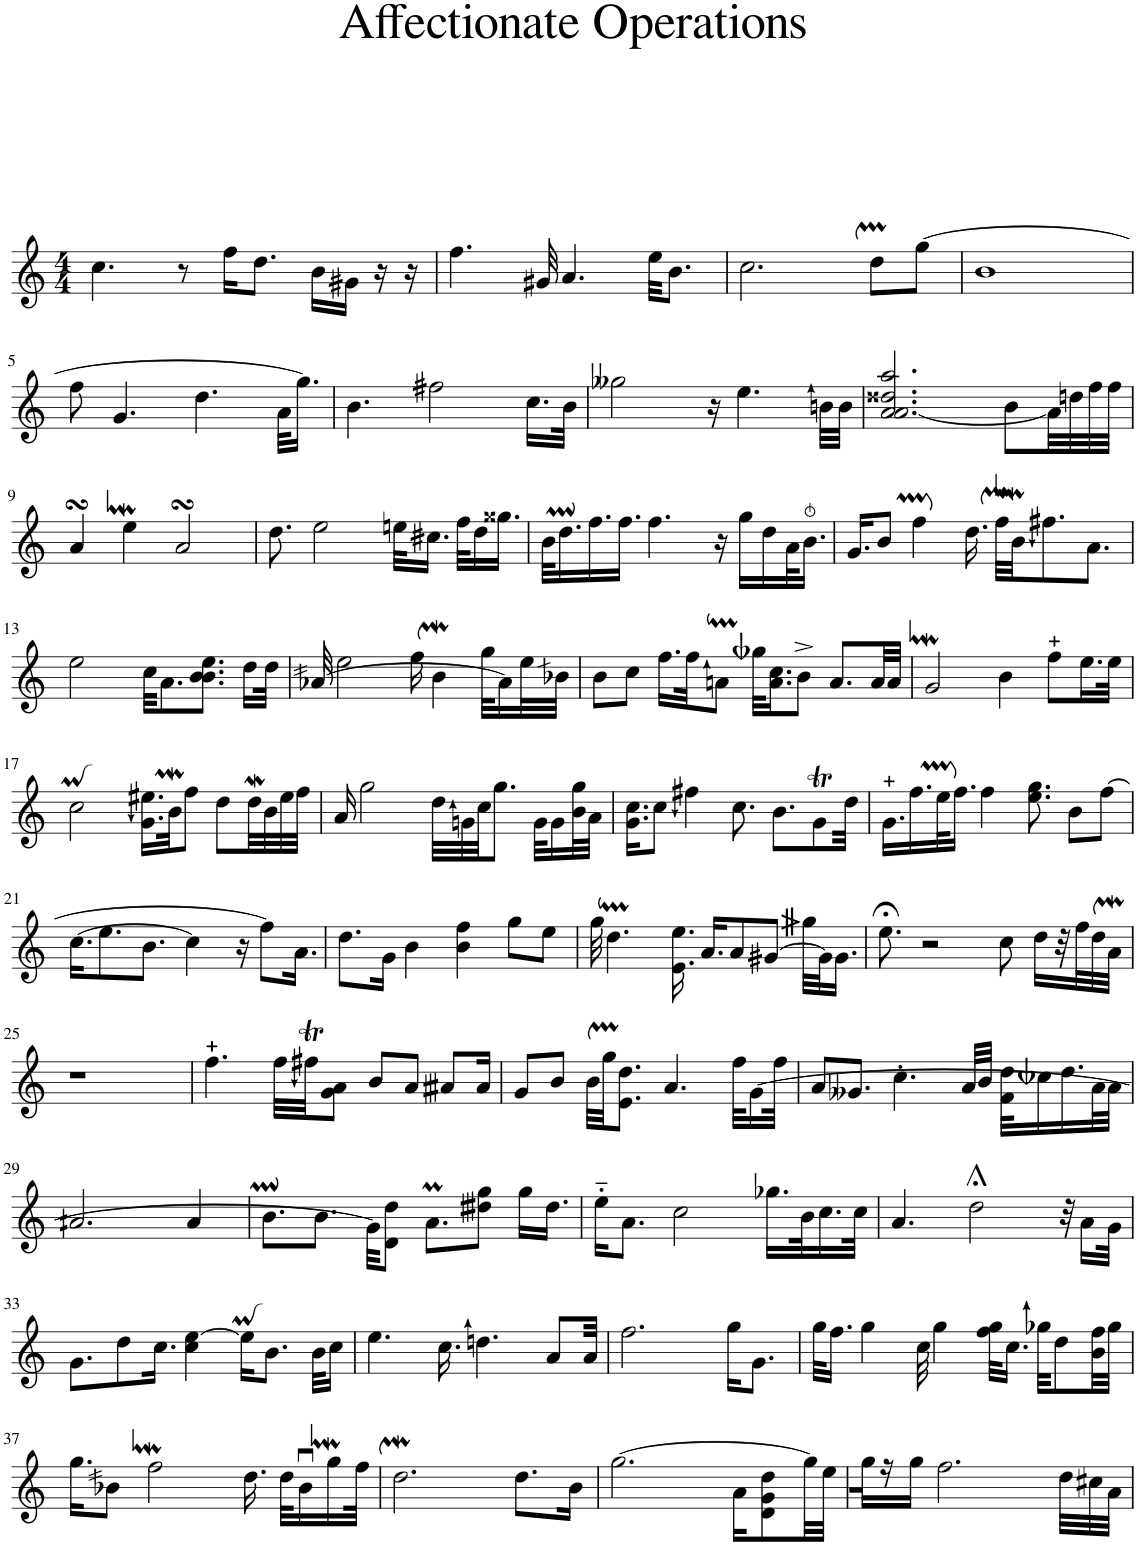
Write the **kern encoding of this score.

**kern
*part1
*staff1
*I"Piano
*I'Pno
*clefG2
*k[]
*M4/4
=1
4.cc\
8r
16ff\KL
8.dd\J
16b\LL
16gn\JJ
16r
16r
=2
4.ff\
32g#X/
4.a/
32ee\KKL
8.b\J
=3
2.cc\
8ddM\L
[8gg\J
=4
1b
!!LO:LB:g=z
=5
8ff\
4.g/
4.dd\
32a\KLL
16.gg\JJ]
=6
4.b\
2ffn\
16.cc\LL
32b\JJk
=7
2gg--X\
16r
4.ee\
32bn\LLL
32b\JJJ
=8
2.a/ [2.a/ 2.dd##X/ 2.aa/
8b\L
32a\LL]
32ddn\
32ff\
32ff\JJJ
!!LO:LB:g=z
=9
4asSSS/
4eeW\
2asSSS/
=10
8.dd\
2ee\
32een\KLL
16.ccn\JJ
32ff\KLL
16dd\
16.gg##X\JJ
=11
32b\KLL
16.ddM\
16.ff\
16.ff\JJ
4.ff\
16r
16gg\LL
16dd\
32a\K
16.b\JJ
=12
16.g/KL
8b/J
4ffM\
16.dd\
32ffM\LLL
32bW\JJ
8.ffn\
8.a\J
!!LO:LB:g=z
=13
2ee\
32cc\KKL
8.a\
8.b\ 8.b\ 8.ee\J
16dd\LL
32dd\JJk
=14
[32an/
2ee\
16ff\
4bW\
32gg\KLL
16a\]
32ee\L
32bn\JJJ
=15
8b\L
8cc\J
16.ff\LL
32ff\JK
8anM\J
32ggn\KLL
16.a\ 16.cc\J
8b^\J
8.a/L
32a/LL
32a/JJJ
=16
2gW/
4b\
8ff\L
16.ee\L
32ee\JJk
!!LO:LB:g=z
=17
2cc\
16.g\ 16.een\LL
32bW\JK
8ff\J
8dd\L
32ddW\LL
32b\
32ee\
32ff\JJJ
=18
16a/
2gg\
32dd\LLL
32gn\
32cc\JJ
8.gg\J
32g\KLL
16g\
32b\ 32gg\L
32a\JJJ
=19
16.g\ 16.cc\KL
8cc\J
4ffn\
8.cc\
8.b\L
8gT\
32dd\Jkk
=20
16.g\LL
16.ff\
32eem\K
16.ff\JJ
4ff\
8.ee\ 8.gg\
8b\L
[8ff\J
!!LO:LB:g=z
=21
[16.cc\KL
8.ee\
8.b\J
4cc\]
16r
8ff\L]
16.a\Jk
=22
8.dd\L
16g\Jk
4b\
4b\ 4ff\
8gg\L
8ee\J
=23
32gg\
4.ddM\
16.e\ 16.ee\
16.a/KL
8a/
[8gn/J
32ggn\LLL
32g\J]
16.g\JJ
=24
8.ee;<\
2r
8cc\
16dd\LL
32r
32ff\
32dd\
32aW\JJJ
!!LO:LB:g=z
=25
1r
=26
4.ff\
32ff\LLL
32ffnT\JJ
8g\ 8a\J
8b/L
8a/J
8an/L
16a/Jk
=27
8g/L
8b/J
32b\LLL
32ggM\JJ
8.e\ 8.dd\J
4.a/
32ff\KLL
[16g\
32ff\JJk
=28
8a/L
8.g--X/J
4.cc'\
32a/LLL
32b/JJJ
32f\ 32dd\KLL
16ccn\
16.dd\
32a\L
32a\JJJ
!!LO:LB:g=z
=29
2.an/
4a/
=30
8.bm\L
8.b\J
32g\KKL]
8d\ 8dd\J
8.aM\L
8ddn\ 8gg\J
16gg\LL
16.dd\JJ
=31
16ee'~\KL
8.a\J
2cc\
16.gg-X\LL
32b\K
16.cc\
32cc\JJk
=32
4.a/
2dd;<\
32r
16a\LL
32g\JJk
!!LO:LB:g=z
=33
8.g\L
8dd\
16.cc\Jk
4cc\ [4ee\
16ee\KL]
8.b\J
32b\KLL
16cc\JJ
=34
4.ee\
16.cc\
4.ddn\
8a/L
32a/Jkk
=35
2.ff\
16gg\KL
8.g\J
=36
32gg\KLL
16.ff\JJ
4gg\
32cc\
4gg\
32ff\ 32gg\KLL
16.cc\JJ
32ggn\KKL
8dd\
32b\ 32ff\LL
32gg\JJJ
!!LO:LB:g=z
=37
16.gg\KL
8bn\J
2ffw\
16.dd\
32dd\KLL
16bu\
16ggW\
32ff\JJk
=38
2.ddW\
8.dd\L
16b\Jk
=39
[2.gg\
16a\KL
8d\ 8g\ 8dd\
32gg\LL]
32ee\JJJ
=40
32gg\KLL
16r
16gg\JJ
2.ff\
32dd\LLL
32cc#X\
32a\JJJ
=
*-
